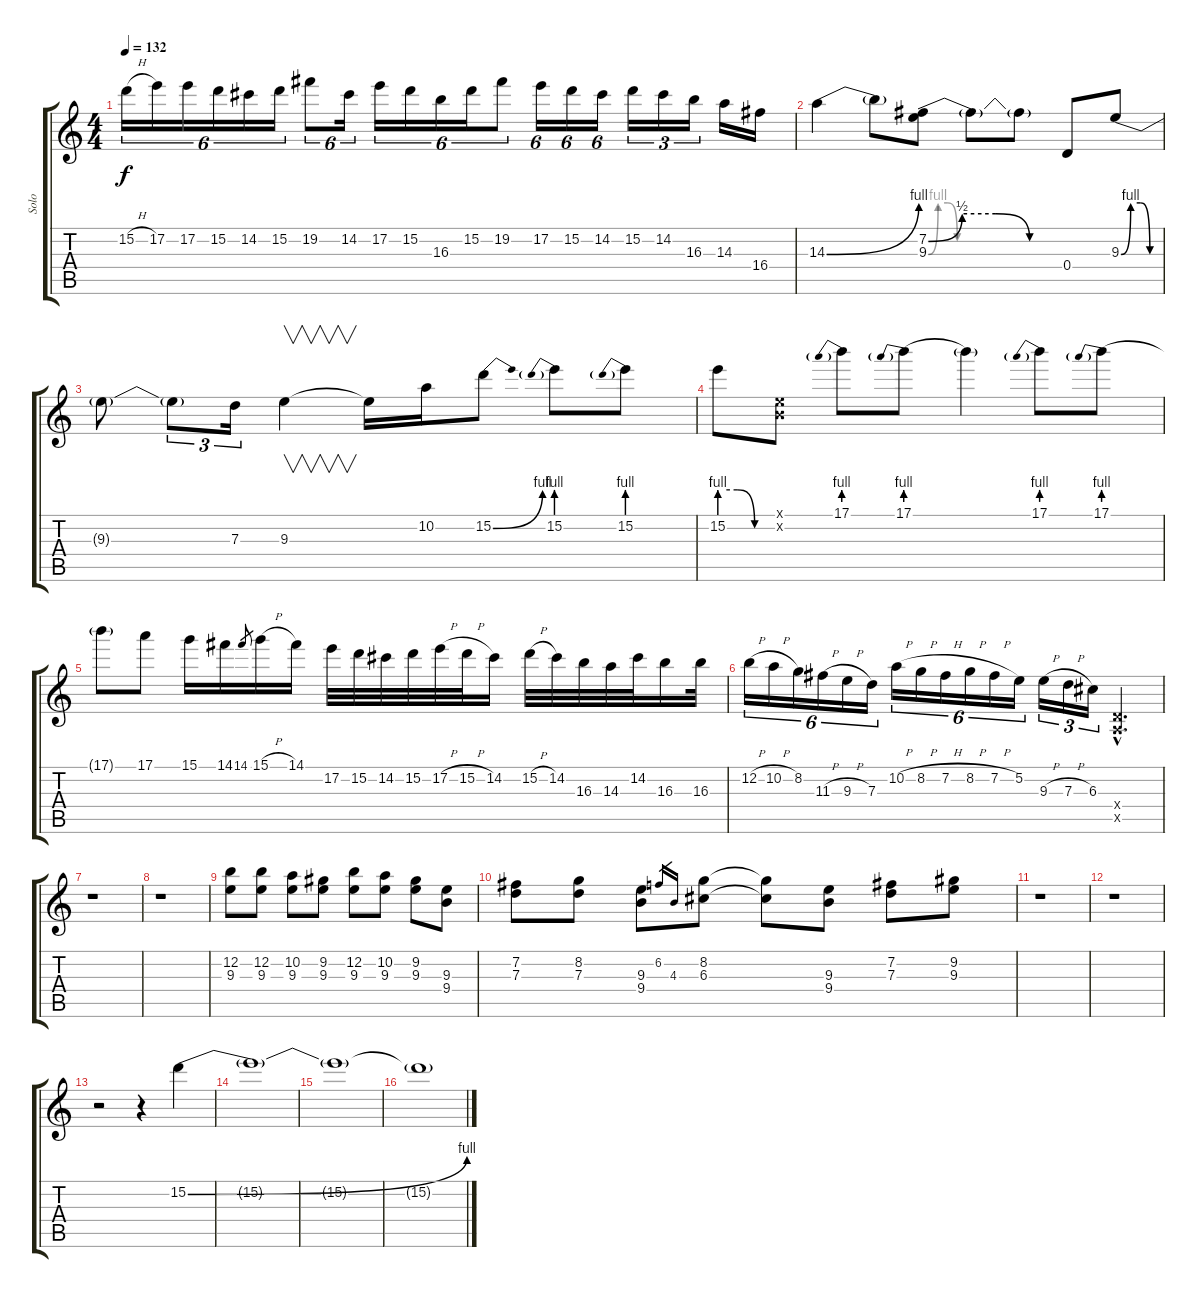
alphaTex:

\track ("Solo" "Solo") {instrument distortionguitar}
\staff {score tabs}
\tuning (E4 B3 G3 D3 A2 E2) {hide}
\ts (4 4)
\tempo 132
\clef g2
\ks c
15.2{h}.16{tu (6 4) dy f} 17.2.16{tu (6 4)} 17.2.16{tu (6 4)} 15.2.16{tu (6 4)} 14.2.16{tu (6 4)} 15.2.16{tu (6 4)} 19.2.8{tu (6 4)} 14.2.16{tu (6 4)} 17.2.16{tu (6 4)} 15.2.16{tu (6 4)} 16.3.16{tu (6 4)} 15.2.16{tu (6 4)} 19.2.8{tu (6 4)} 17.2.16{tu (6 4)} 15.2.16{tu (6 4)} 14.2.16{tu (6 4)} 15.2.16{tu (3 2)} 14.2.16{tu (3 2)} 16.3.16{tu (3 2)} 14.3.16 16.4.16 |
14.3{be (bend 0 0 60 4)}.4 14.3{t}.8 (7.2{be (custom 0 0 15 2 30 2 45 0 60 0)} 9.3{be (custom 0 0 15 4 30 4 45 0 60 0)}).8 7.2{t}.8 7.2{t}.8 0.4.8 9.3{be (custom 0 0 15 4 30 4 45 0 60 0)}.8 |
9.3{t}.8 9.3{t}.8{tu (3 2)} 7.3.16{tu (3 2)} 9.3.4{v} 9.3{t}.16 10.2.16 15.2{be (bend 0 0 60 4)}.8 15.2{be (prebend 0 4 60 4)}.8 15.2{be (prebend 0 4 60 4)}.8 |
15.2{be (custom 0 4 20 4 40 0 60 0)}.8 (0.1{x} 0.2{x}).8 17.1{be (prebend 0 4 60 4)}.8 17.1{be (prebend 0 4 60 4)}.8 17.1{t}.4 17.1{be (prebend 0 4 60 4)}.8 17.1{be (prebend 0 4 60 4)}.8 |
17.1{t}.8 17.1.8 15.1.16 14.1.16 14.1.8{gr} 15.1{h}.16 14.1.16 17.2.32 15.2.32 14.2.32 15.2.32 17.2{h}.32 15.2{h}.32 14.2.16 15.2{h}.32 14.2.32 16.3.32 14.3.32 14.2.32 16.3.16 16.3.32 |
12.2{h}.16{tu (6 4)} 10.2{h}.16{tu (6 4)} 8.2.16{tu (6 4)} 11.3{h}.16{tu (6 4)} 9.3{h}.16{tu (6 4)} 7.3.16{tu (6 4)} 10.2{h}.16{tu (6 4)} 8.2{h}.16{tu (6 4)} 7.2{h}.16{tu (6 4)} 8.2{h}.16{tu (6 4)} 7.2{h}.16{tu (6 4)} 5.2.16{tu (6 4)} 9.3{h}.16{tu (3 2)} 7.3{h}.16{tu (3 2)} 6.3.16{tu (3 2)} (0.4{hac x} 0.5{hac x}).4{d} |
r.1 |
r.1 |
(12.2 9.3).8{volume 11} (12.2 9.3).8 (10.2 9.3).8 (9.2 9.3).8 (12.2 9.3).8 (10.2 9.3).8 (9.2 9.3).8 (9.3 9.4).8 |
(7.2 7.3).8 (8.2 7.3).8 (9.3 9.4).8 6.2.16{gr} 4.3.16{gr} (8.2 6.3).8 (8.2{t} 6.3{t}).8 (9.3 9.4).8 (7.2 7.3).8 (9.2 9.3).8 |
r.1 |
r.1 |
r.2 r.4 15.2{be (bend 0 0 60 4)}.4{volume 14} |
15.2{t}.1 |
15.2{t}.1 |
15.2{t}.1
